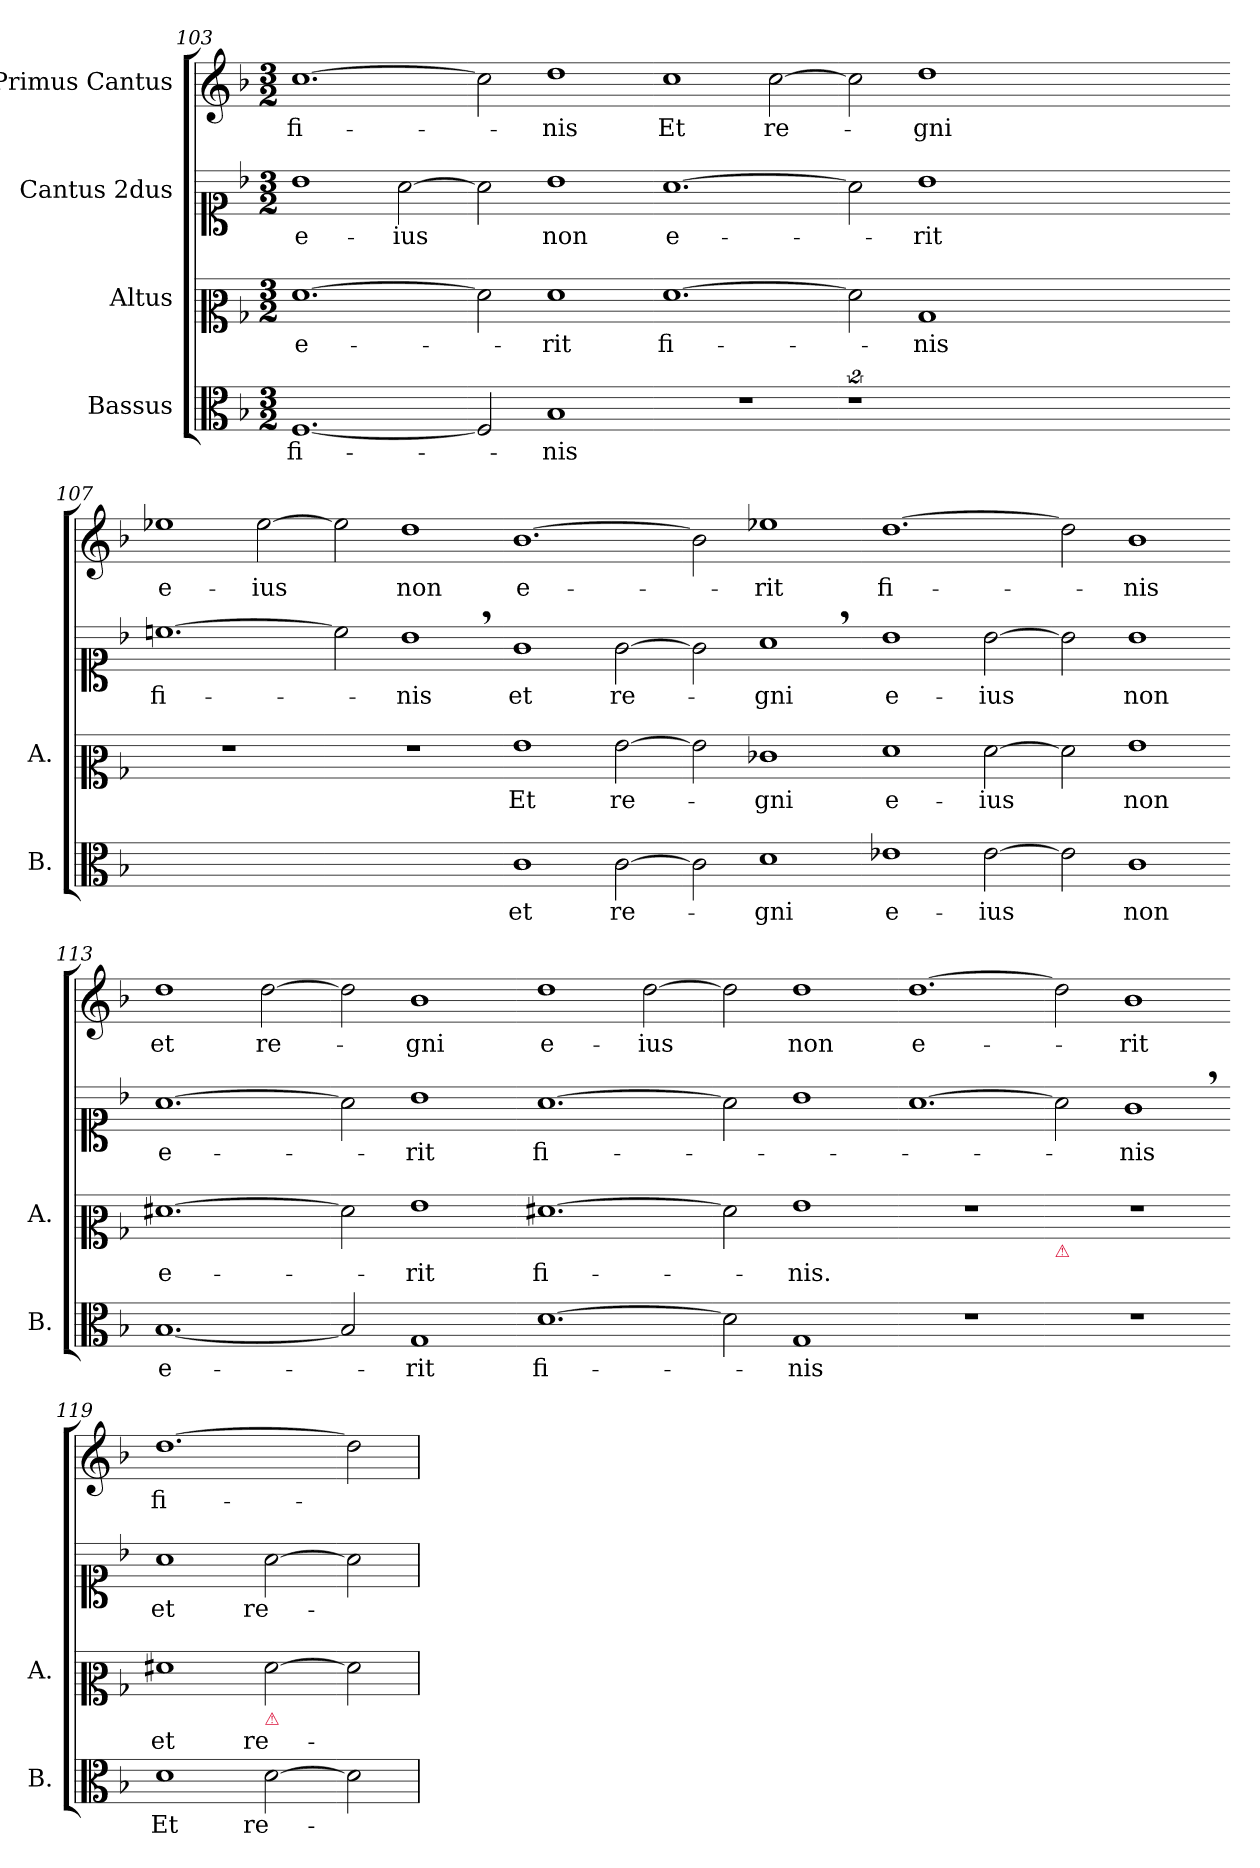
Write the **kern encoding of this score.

**kern	**text	**kern	**text	**kern	**text	**kern	**text
*part4	*part4	*part3	*part3	*part2	*part2	*part1	*part1
*staff4	*staff4	*staff3	*staff3	*staff2	*staff2	*staff1	*staff1
*I"Bassus	*	*I"Altus	*	*I"Cantus 2dus	*	*I"Primus Cantus	*
*I'B.	*	*I'A.	*	*	*	*	*
*clefC3	*	*clefC2	*	*clefC1	*	*clefG2	*
*k[b-]	*	*k[b-]	*	*k[b-]	*	*k[b-]	*
*M3/2	*	*M3/2	*	*M3/2	*	*M3/2	*
=103	=103	=103	=103	=103	=103	=103	=103
[1.F	fi-	[1.f	e-	1b-	e-	[1.cc	fi-
.	.	.	.	[2a\	-ius	.	.
=104-	=104-	=104-	=104-	=104-	=104-	=104-	=104-
2F]	.	2f]	.	2a\]	.	2cc]	.
1B-	-nis	1f	-rit	1b-	non	1dd	-nis
=105-	=105-	=105-	=105-	=105-	=105-	=105-	=105-
1.r	.	[1.f	fi-	[1.a	e-	1cc	Et
.	.	.	.	.	.	[2cc\	re-
=106-	=106-	=106-	=106-	=106-	=106-	=106-	=106-
2%9r	.	2f]	.	2a]	.	2cc\]	.
.	.	1B-	-nis	1b-	-rit	1dd	-gni
.	.	0.ryy	.	0.ryy	.	0.ryy	.
=107-	=107-	=107-	=107-	=107-	=107-	=107-	=107-
1.ryy	.	1.r	.	[1.ccn	fi-	1ee-X	e-
.	.	.	.	.	.	[2ee-\	-ius
=108-	=108-	=108-	=108-	=108-	=108-	=108-	=108-
1.ryy	.	1.r	.	2cc]	.	2ee-\]	.
.	.	.	.	1b-,	-nis	1dd	non
=109-	=109-	=109-	=109-	=109-	=109-	=109-	=109-
1c	et	1g	Et	1g	et	[1.b-	e-
[2c\	re-	[2g\	re-	[2g\	re-	.	.
=110-	=110-	=110-	=110-	=110-	=110-	=110-	=110-
2c\]	.	2g\]	.	2g\]	.	2b-]	.
1d	-gni	1e-X	-gni	1a,	-gni	1ee-X	-rit
=111-	=111-	=111-	=111-	=111-	=111-	=111-	=111-
1e-X	e-	1f	e-	1b-	e-	[1.dd	fi-
[2e-\	-ius	[2f\	-ius	[2b-\	-ius	.	.
=112-	=112-	=112-	=112-	=112-	=112-	=112-	=112-
2e-\]	.	2f\]	.	2b-\]	.	2dd]	.
1c	non	1g	non	1b-	non	1b-	-nis
=113-	=113-	=113-	=113-	=113-	=113-	=113-	=113-
[1.B-	e-	[1.f#X	e-	[1.a	e-	1dd	et
.	.	.	.	.	.	[2dd\	re-
=114-	=114-	=114-	=114-	=114-	=114-	=114-	=114-
2B-]	.	2f#]	.	2a]	.	2dd\]	.
1G	-rit	1g	-rit	1b-	-rit	1b-	-gni
=115-	=115-	=115-	=115-	=115-	=115-	=115-	=115-
[1.d	fi-	[1.f#X	fi-	[1.a	fi-	1dd	e-
.	.	.	.	.	.	[2dd\	-ius
=116-	=116-	=116-	=116-	=116-	=116-	=116-	=116-
2d]	.	2f#]	.	2a]	.	2dd\]	.
1G	-nis	1g	-nis.	1b-	.	1dd	non
=117-	=117-	=117-	=117-	=117-	=117-	=117-	=117-
1.r	.	1.r	.	[1.a	.	[1.dd	e-
=118-	=118-	=118-	=118-	=118-	=118-	=118-	=118-
!	!	!LO:TX:b:color=crimson:t=⚠	!	!	!	!	!
1.r	.	1.r	.	2a]	.	2dd]	.
.	.	.	.	1g,	-nis	1b-	-rit
=119-	=119-	=119-	=119-	=119-	=119-	=119-	=119-
1d	Et	1f#X	et	1a	et	[1.dd	fi-
!	!	!LO:TX:b:color=crimson:t=⚠	!	!	!	!	!
[2d\	re-	[2f#\	re-	[2a\	re-	.	.
=120-	=120-	=120-	=120-	=120-	=120-	=120-	=120-
2d\]	.	2f#\]	.	2a\]	.	2dd]	.
=	=	=	=	=	=	=	=
*-	*-	*-	*-	*-	*-	*-	*-
